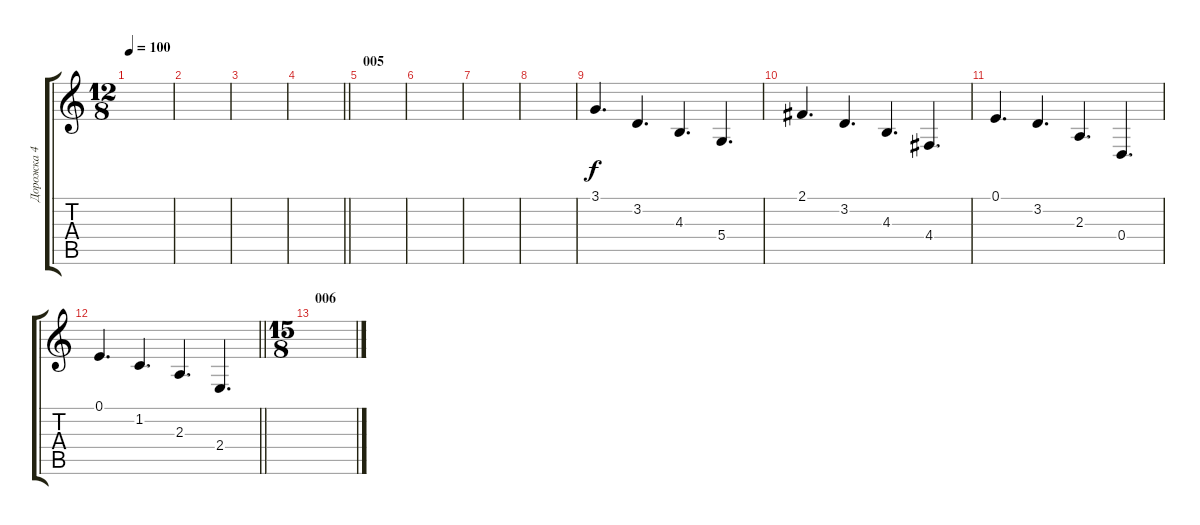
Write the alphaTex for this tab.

\track ("Дорожка 4" "Дорожка 4") {instrument pizzicatostrings}
\staff {score tabs}
\tuning (E4 B3 G3 D3 A2 E2) {hide}
\ts (12 8)
\tempo 100
\clef g2
\ks c
|
|
|
\barLineRight lightlight
|
\section ("" "005")
|
|
|
|
3.1.4{d} 3.2.4{d} 4.3.4{d} 5.4.4{d} |
2.1.4{d} 3.2.4{d} 4.3.4{d} 4.4.4{d} |
0.1.4{d} 3.2.4{d} 2.3.4{d} 0.4.4{d} |
\barLineRight lightlight
0.1.4{d} 1.2.4{d} 2.3.4{d} 2.4.4{d} |
\ts (15 8)
\section ("" "006")
